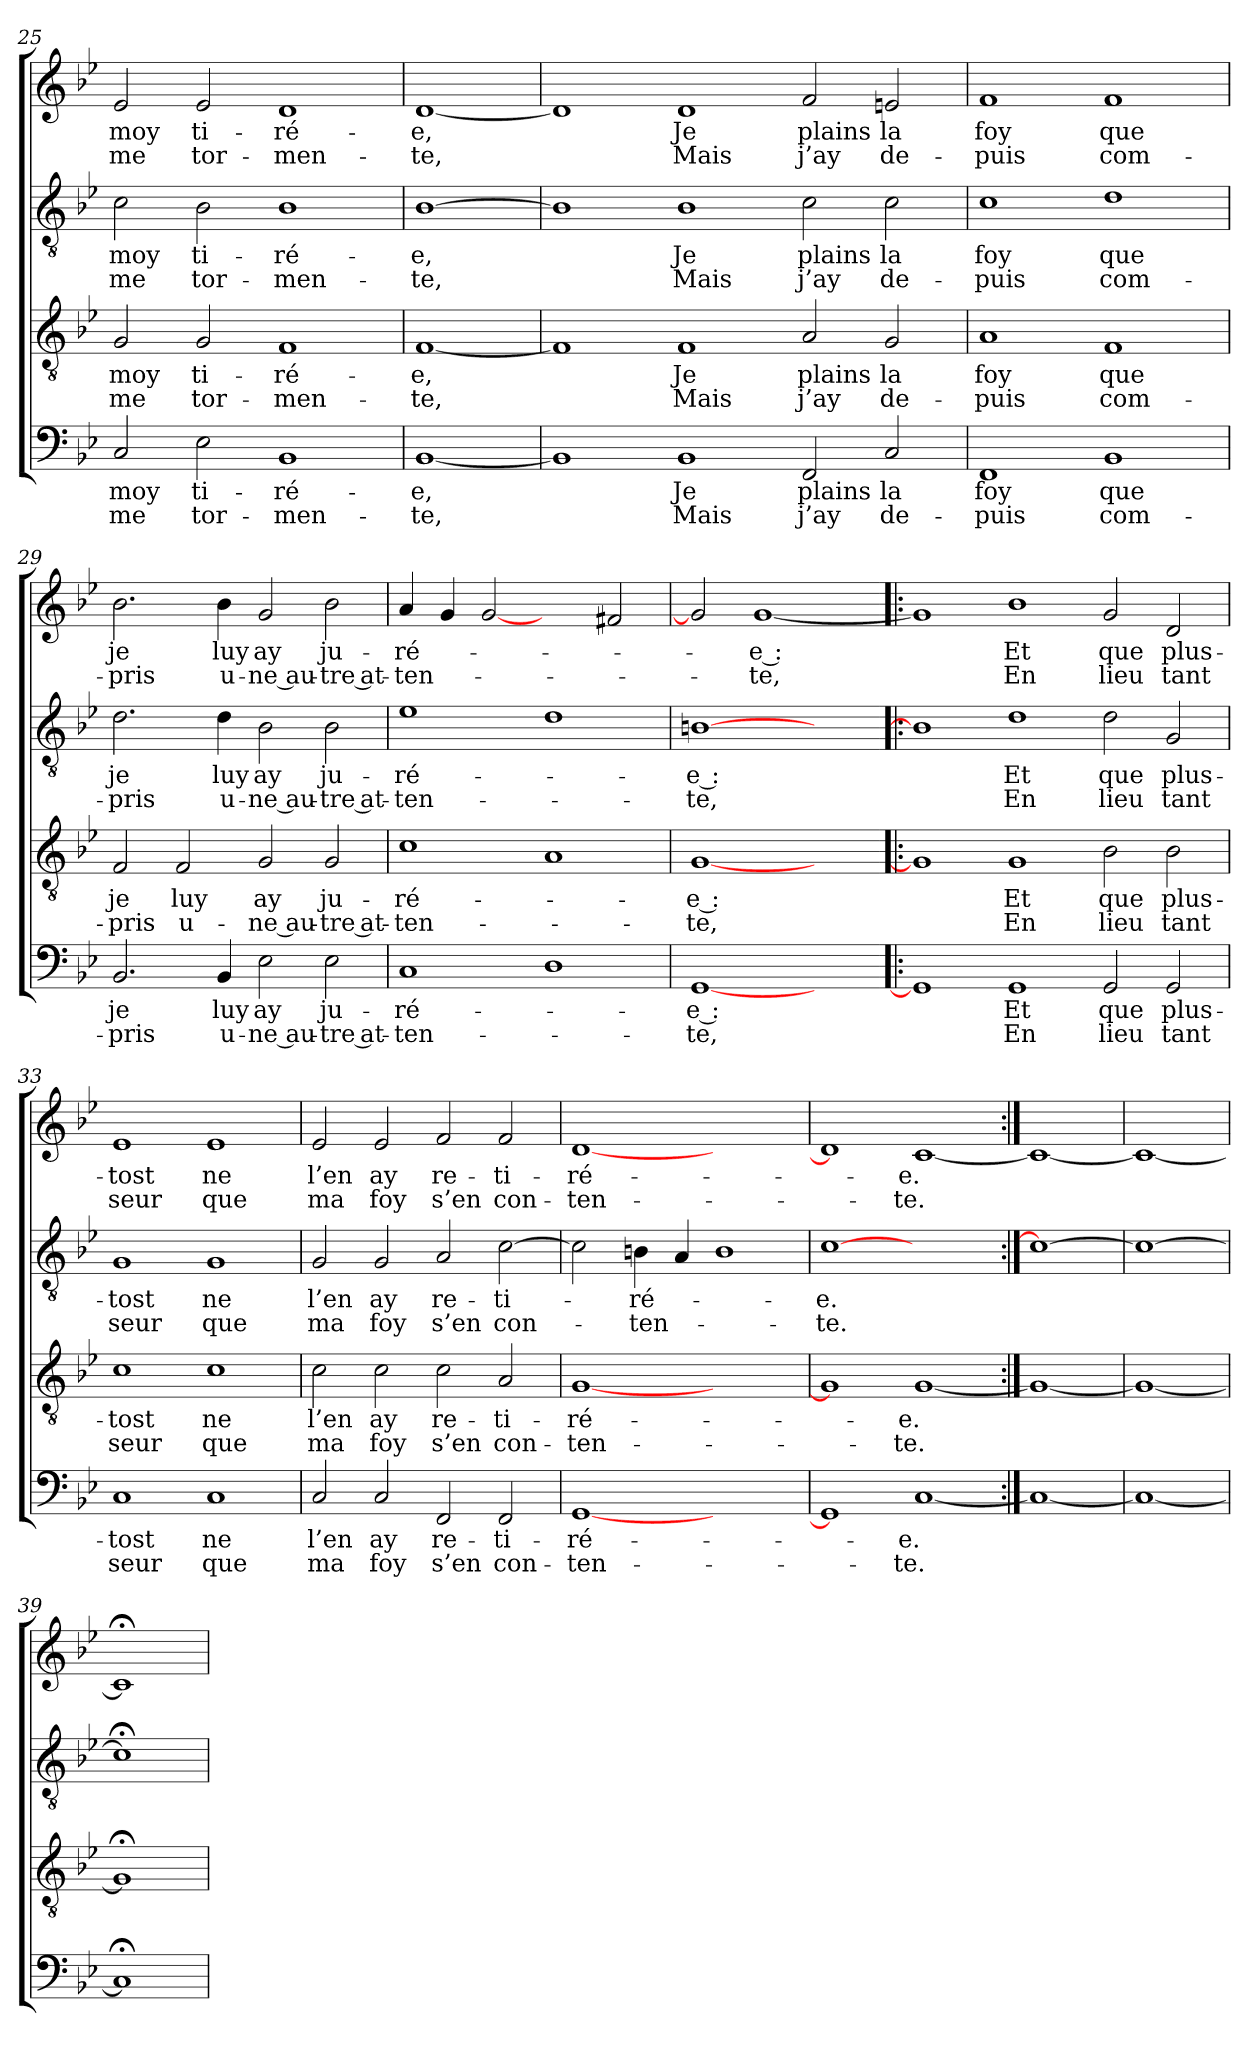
**kern	**text	**text	**kern	**text	**text	**kern	**text	**text	**kern	**text	**text
*part4	*part4	*part4	*part3	*part3	*part3	*part2	*part2	*part2	*part1	*part1	*part1
*staff4	*staff4	*staff4	*staff3	*staff3	*staff3	*staff2	*staff2	*staff2	*staff1	*staff1	*staff1
*clefF4	*	*	*clefGv2	*	*	*clefGv2	*	*	*clefG2	*	*
*k[b-e-]	*	*	*k[b-e-]	*	*	*k[b-e-]	*	*	*k[b-e-]	*	*
=25	=25	=25	=25	=25	=25	=25	=25	=25	=25	=25	=25
2C	moy	me	2G	moy	me	2c	moy	me	2e-	moy	me
2E-	ti-	tor-	2G	ti-	tor-	2B-	ti-	tor-	2e-	ti-	tor-
1BB-	-ré-	-men-	1F	-ré-	-men-	1B-	-ré-	-men-	1d	-ré-	-men-
=26	=26	=26	=26	=26	=26	=26	=26	=26	=26	=26	=26
[1BB-	-e,	-te,	[1F	-e,	-te,	[1B-	-e,	-te,	[1d	-e,	-te,
=27	=27	=27	=27	=27	=27	=27	=27	=27	=27	=27	=27
1BB-]	.	.	1F]	.	.	1B-]	.	.	1d]	.	.
1BB-	Je	Mais	1F	Je	Mais	1B-	Je	Mais	1d	Je	Mais
2FF	plains	j’ay	2A	plains	j’ay	2c	plains	j’ay	2f	plains	j’ay
2C	la	de-	2G	la	de-	2c	la	de-	2en	la	de-
=28	=28	=28	=28	=28	=28	=28	=28	=28	=28	=28	=28
1FF	foy	-puis	1A	foy	-puis	1c	foy	-puis	1f	foy	-puis
1BB-	que	com-	1F	que	com-	1d	que	com-	1f	que	com-
=29	=29	=29	=29	=29	=29	=29	=29	=29	=29	=29	=29
2.BB-	je	-pris	2F	je	-pris	2.d	je	-pris	2.b-	je	-pris
.	.	.	2F	luy	u-	.	.	.	.	.	.
4BB-	luy	u-	.	.	.	4d	luy	u-	4b-	luy	u-
2E-	ay	-ne au-	2G	ay	-ne au-	2B-	ay	-ne au-	2g	ay	-ne au-
2E-	ju-	-tre at-	2G	ju-	-tre at-	2B-	ju-	-tre at-	2b-	ju-	-tre at-
!!LO:LB:g=z
=30	=30	=30	=30	=30	=30	=30	=30	=30	=30	=30	=30
1C	-ré-	-ten-	1c	-ré-	-ten-	1e-	-ré-	-ten-	4a	-ré-	-ten-
.	.	.	.	.	.	.	.	.	4g	.	.
.	.	.	.	.	.	.	.	.	[2g	.	.
1D	.	.	1A	.	.	1d	.	.	2ryy	.	.
.	.	.	.	.	.	.	.	.	2f#X	.	.
=31	=31	=31	=31	=31	=31	=31	=31	=31	=31	=31	=31
[1GG	-e :	-te,	[1G	-e :	-te,	[1Bn	-e :	-te,	2g]	.	.
.	.	.	.	.	.	.	.	.	[1g	-e :	-te,
2ryy	.	.	2ryy	.	.	2ryy	.	.	.	.	.
=32!|:	=32!|:	=32!|:	=32!|:	=32!|:	=32!|:	=32!|:	=32!|:	=32!|:	=32!|:	=32!|:	=32!|:
1GG]	.	.	1G]	.	.	1B]	.	.	1g]	.	.
1GG	Et	En	1G	Et	En	1d	Et	En	1b-	Et	En
2GG	que	lieu	2B-	que	lieu	2d	que	lieu	2g	que	lieu
2GG	plus-	tant	2B-	plus-	tant	2G	plus-	tant	2d	plus-	tant
=33	=33	=33	=33	=33	=33	=33	=33	=33	=33	=33	=33
1C	-tost	seur	1c	-tost	seur	1G	-tost	seur	1e-	-tost	seur
1C	ne	que	1c	ne	que	1G	ne	que	1e-	ne	que
=34	=34	=34	=34	=34	=34	=34	=34	=34	=34	=34	=34
2C	l’en	ma	2c	l’en	ma	2G	l’en	ma	2e-	l’en	ma
2C	ay	foy	2c	ay	foy	2G	ay	foy	2e-	ay	foy
2FF	re-	s’en	2c	re-	s’en	2A	re-	s’en	2f	re-	s’en
2FF	-ti-	con-	2A	-ti-	con-	[2c	-ti-	con-	2f	-ti-	con-
=35	=35	=35	=35	=35	=35	=35	=35	=35	=35	=35	=35
[1GG	-ré-	-ten-	[1G	-ré-	-ten-	2c]	.	.	[1d	-ré-	-ten-
.	.	.	.	.	.	4Bn	-ré-	-ten-	.	.	.
.	.	.	.	.	.	4A	.	.	.	.	.
1ryy	.	.	1ryy	.	.	1B	.	.	1ryy	.	.
=36	=36	=36	=36	=36	=36	=36	=36	=36	=36	=36	=36
1GG]	.	.	1G]	.	.	[1c	-e.	-te.	1d]	.	.
[1C	-e.	-te.	[1G	-e.	-te.	1ryy	.	.	[1c	-e.	-te.
=37:|!	=37:|!	=37:|!	=37:|!	=37:|!	=37:|!	=37:|!	=37:|!	=37:|!	=37:|!	=37:|!	=37:|!
1C_	.	.	1G_	.	.	1c_	.	.	1c_	.	.
=38	=38	=38	=38	=38	=38	=38	=38	=38	=38	=38	=38
1C_	.	.	1G_	.	.	1c_	.	.	1c_	.	.
=39	=39	=39	=39	=39	=39	=39	=39	=39	=39	=39	=39
1C;<]	.	.	1G;<]	.	.	1c;<]	.	.	1c;<]	.	.
=	=	=	=	=	=	=	=	=	=	=	=
*-	*-	*-	*-	*-	*-	*-	*-	*-	*-	*-	*-
